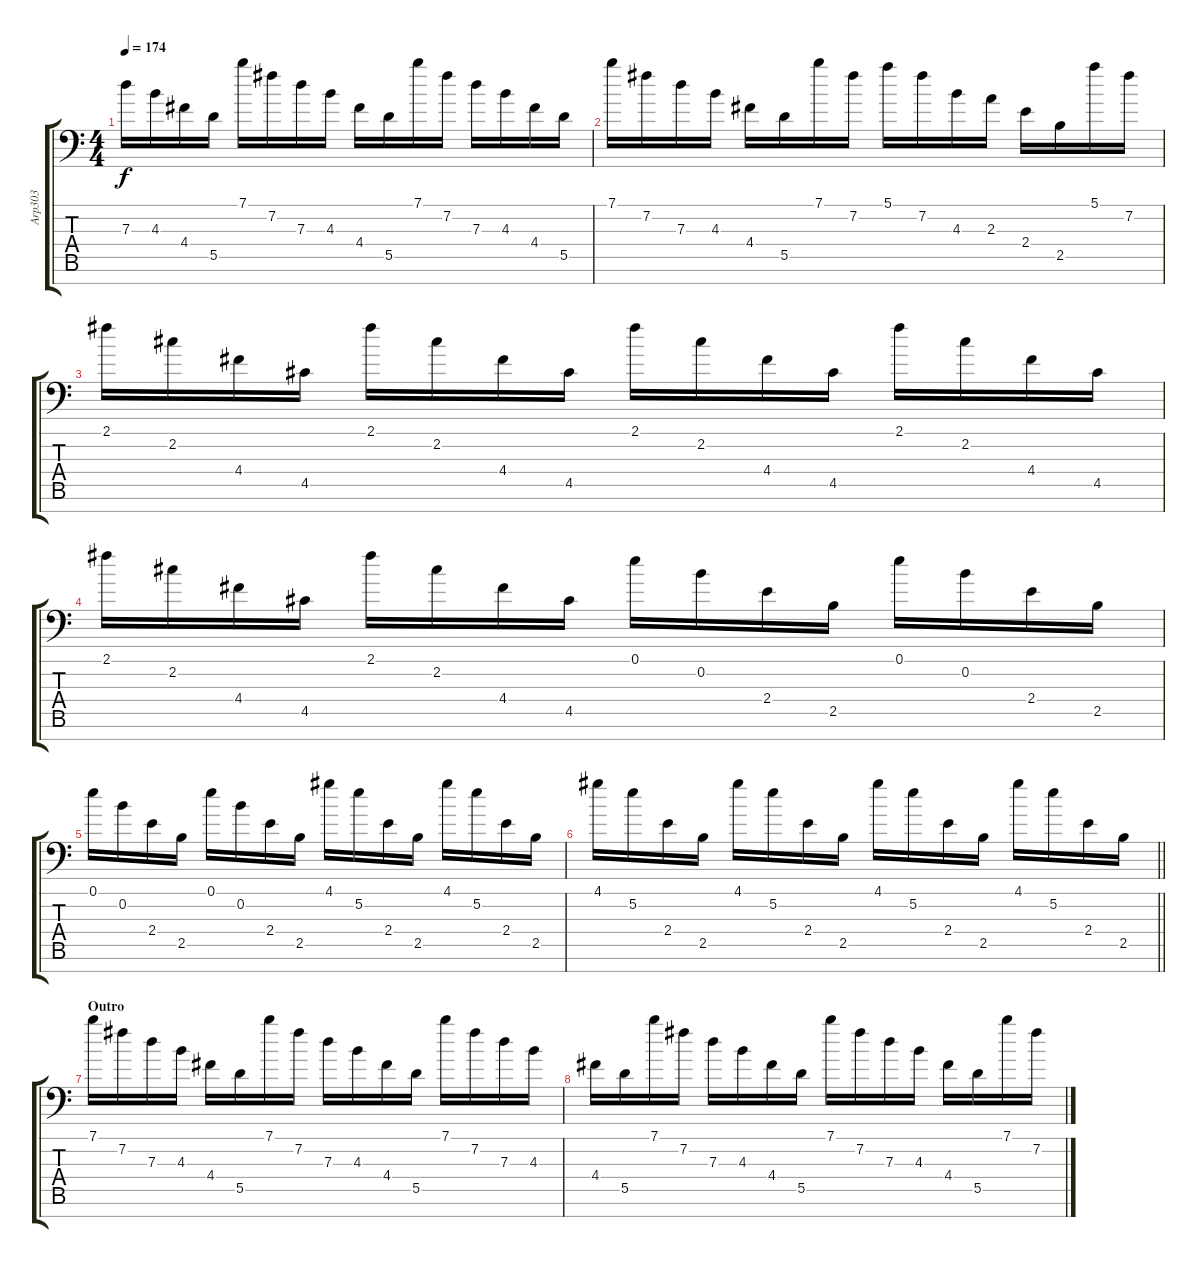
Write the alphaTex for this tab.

\track ("Arp303" "Arp303") {instrument synthbass2}
\staff {score tabs}
\tuning (E4 B3 G3 D3 A2 E2 C-1) {hide}
\ts (4 4)
\tempo 174
\clef f4
\ks c
7.3.16{dy f} 4.3.16 4.4.16 5.5.16 7.1.16 7.2.16 7.3.16 4.3.16 4.4.16 5.5.16 7.1.16 7.2.16 7.3.16 4.3.16 4.4.16 5.5.16 |
7.1.16 7.2.16 7.3.16 4.3.16 4.4.16 5.5.16 7.1.16 7.2.16 5.1.16 7.2.16 4.3.16 2.3.16 2.4.16 2.5.16 5.1.16 7.2.16 |
2.1.16 2.2.16 4.4.16 4.5.16 2.1.16 2.2.16 4.4.16 4.5.16 2.1.16 2.2.16 4.4.16 4.5.16 2.1.16 2.2.16 4.4.16 4.5.16 |
2.1.16 2.2.16 4.4.16 4.5.16 2.1.16 2.2.16 4.4.16 4.5.16 0.1.16 0.2.16 2.4.16 2.5.16 0.1.16 0.2.16 2.4.16 2.5.16 |
0.1.16 0.2.16 2.4.16 2.5.16 0.1.16 0.2.16 2.4.16 2.5.16 4.1.16 5.2.16 2.4.16 2.5.16 4.1.16 5.2.16 2.4.16 2.5.16 |
\barLineRight lightlight
4.1.16 5.2.16 2.4.16 2.5.16 4.1.16 5.2.16 2.4.16 2.5.16 4.1.16 5.2.16 2.4.16 2.5.16 4.1.16 5.2.16 2.4.16 2.5.16 |
\section ("" "Outro")
7.1.16 7.2.16 7.3.16 4.3.16 4.4.16 5.5.16 7.1.16 7.2.16 7.3.16 4.3.16 4.4.16 5.5.16 7.1.16 7.2.16 7.3.16 4.3.16 |
4.4.16 5.5.16 7.1.16 7.2.16 7.3.16 4.3.16 4.4.16 5.5.16 7.1.16 7.2.16 7.3.16 4.3.16 4.4.16 5.5.16 7.1.16 7.2.16
